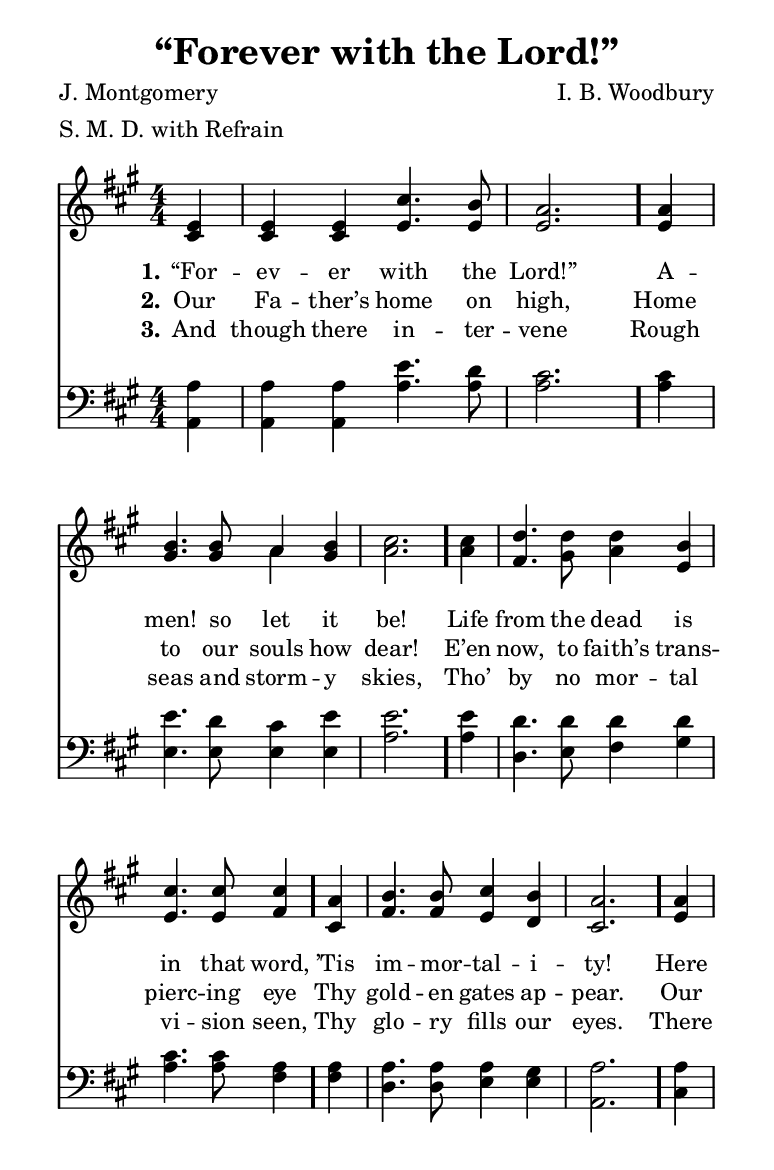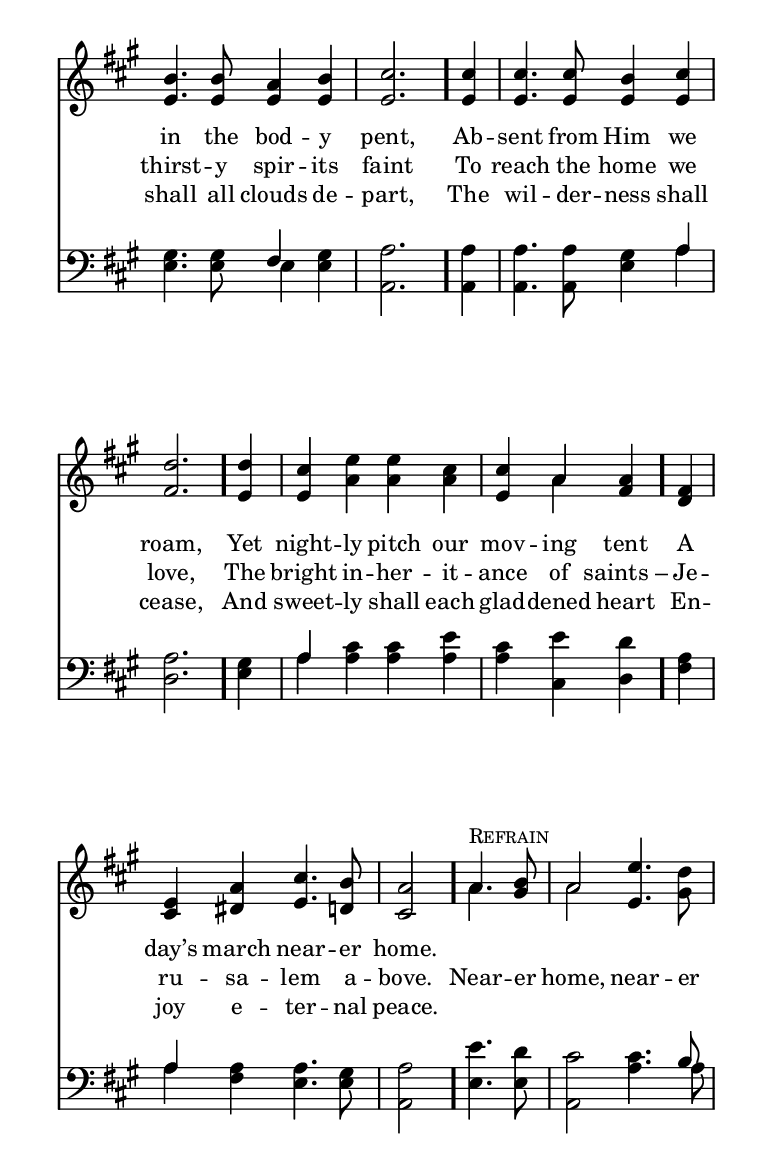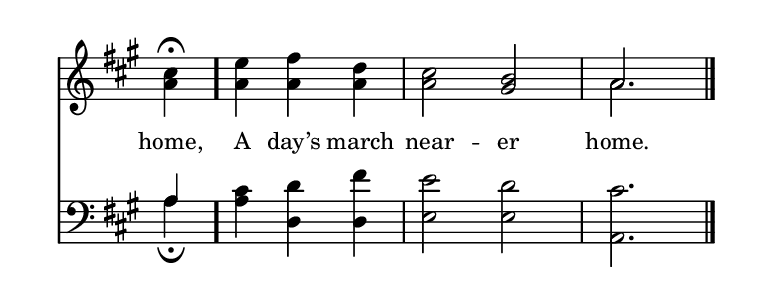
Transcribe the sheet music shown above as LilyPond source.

\include "common/global.ily"
\paper {
  \include "common/paper.ily"
  system-count = #(cond (is-eogsized 5) (#t #f))
}

\header{
  hymnnumber = "214"
  title = "“Forever with the Lord!”"
  tunename = "Nearer Home"
  meter = "S. M. D. with Refrain"
  poet = "J. Montgomery"
  composer = "I. B. Woodbury"
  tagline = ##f
}

ta = { \tempo 4=120 }
tb = { \tempo 4=60 }

global = {
  \include "common/overrides.ily"
  \override Staff.TimeSignature.style = #'numbered
  \time 4/4
  \override Score.MetronomeMark.transparent = ##t % hide all fermata changes too
  \ta
  \key a \major
  \partial 4
  \autoBeamOff
}

patternA = { c4 | c c c'4. c8 | c2. }
patternB = { c4 | c4. c8 c4 c | c2. }
patternC = { c4 | c4. c8 c4 c | c4. c8 c4 }

notesSoprano = {
\global
\relative c' {

  e4 | e e cis'4. b8 | a2.
  a4 | b4. b8 a4 b | cis2. \eogbreak
  cis4 | d4. d8 d4 b | cis4. cis8 cis4
  \changePitch \patternB { a | b b cis b | a } \eogbreak
  \changePitch \patternB { a | b b a b | cis }
  \changePitch \patternB { cis | cis cis b cis | d } \eogbreak
  d4 | cis e e cis | cis a a
  fis4 | e a cis4. b8 | a2 \eogbreak

  << s^\markup { \small \caps "Refrain" }
  { a4. b8 | a2 e'4. d8 | \tb cis4\fermata \ta } >>
  e4 fis d | cis2 b | a2.

  \bar "|."

}
}

notesAlto = {
\global
\relative e' {

  \changePitch \patternA { cis | cis cis e e | e }
  \changePitch \patternB { e | gis gis a gis | a }
  \changePitch \patternC { a | fis gis a e | e e fis }
  \changePitch \patternB { cis | fis fis e d | cis }
  \changePitch \patternB { e | e e e e | e }
  \changePitch \patternB { e | e e e e | fis }
  e4 | e a a a | e a fis
  d4 | cis dis e4. d8 | cis2

  a'4. gis8 | a2 e4. gis8 | a4
  a4 a a | a2 gis | a2.

}
}

notesTenor = {
\global
\relative a {

  \changePitch \patternA { a | a a e' d | cis }
  \changePitch \patternB { cis | e d cis e | e }
  \changePitch \patternC { e | d d d d | cis cis a }
  \changePitch \patternB { a | a a a gis | a }
  \changePitch \patternB { a | gis gis fis gis | a }
  \changePitch \patternB { a | a a gis a | a }
  gis4 | a cis cis e | cis e d
  a4 | a a a4. gis8 | a2

  e'4. d8 | cis2 cis4. b8 | a4
  cis4 d fis | e2 d | cis2.

}
}

notesBass = {
\global
\relative f, {

  \changePitch \patternA { a | a a a' a | a }
  \changePitch \patternB { a | e e e e | a }
  \changePitch \patternC { a | d, e fis gis | a a fis }
  \changePitch \patternB { fis | d d e e | a, }
  \changePitch \patternB { cis | e e e e | a, }
  \changePitch \patternB { a | a a e' a | d, }
  e4 | a a a a | a cis, d
  fis4 | a fis e4. e8 | a,2

  e'4. e8 | a,2 a'4. a8 | a4_\fermata
  a4 d,4 d | e2 e | a,2.

}
}

Refrain = \lyricmode {

Near -- er home, near -- er home, \bar "."
A day’s march near -- er home. \bar "."

}

wordsA = \lyricmode {
\set stanza = "1."

“For -- ev -- er with the Lord!” \bar "."
A -- men! so let it be! \bar "."
Life from the dead is in that word, \bar "."
’Tis im -- mor -- tal -- i -- ty! \bar "."
Here in the bod -- y pent, \bar "."
Ab -- sent from Him we roam, \bar "."
Yet night -- ly pitch our mov -- ing tent \bar "."
A day’s march near -- er home. \bar "."

}

wordsB = \lyricmode {
\set stanza = "2."

Our Fa -- ther’s home on high,
Home to our souls how dear!
E’en now, to faith’s trans -- pierc -- ing eye
Thy gold -- en gates ap -- pear.
Our thirst -- y spir -- its faint
To reach the home we love,
The bright in -- her -- it -- ance of saints_–
Je -- ru -- sa -- lem a -- bove.

\Refrain

}

wordsC = \lyricmode {
\set stanza = "3."

And though there in -- ter -- vene
Rough seas and storm -- y skies,
Tho’ by no mor -- tal vi -- sion seen,
Thy glo -- ry fills our eyes.
There shall all clouds de -- part,
The wil -- der -- ness shall cease,
And sweet -- ly shall each glad -- dened heart
En -- joy e -- ter -- nal peace.

}

\score {
  \context ChoirStaff <<
    \context Staff = upper <<
      \set Staff.autoBeaming = ##f
      \set ChoirStaff.systemStartDelimiter = #'SystemStartBar
      \set ChoirStaff.printPartCombineTexts = ##f
      \partcombine #'(2 . 11) \notesSoprano \notesAlto
      \context NullVoice = sopranos { \voiceOne << \notesSoprano >> }
      \context Lyrics = one   \lyricsto sopranos \wordsA
      \context Lyrics = two   \lyricsto sopranos \wordsB
      \context Lyrics = three \lyricsto sopranos \wordsC
    >>
    \context Staff = men <<
      \set Staff.autoBeaming = ##f
      \clef bass
      \set ChoirStaff.printPartCombineTexts = ##f
      \partcombine #'(2 . 11) \notesTenor \notesBass
    >>
  >>
  \layout {
    \include "common/layout.ily"
  }
  \midi{
    \include "common/midi.ily"
  }
}

\version "2.19.49"  % necessary for upgrading to future LilyPond versions.

% vi:set et ts=2 sw=2 ai nocindent syntax=lilypond:
